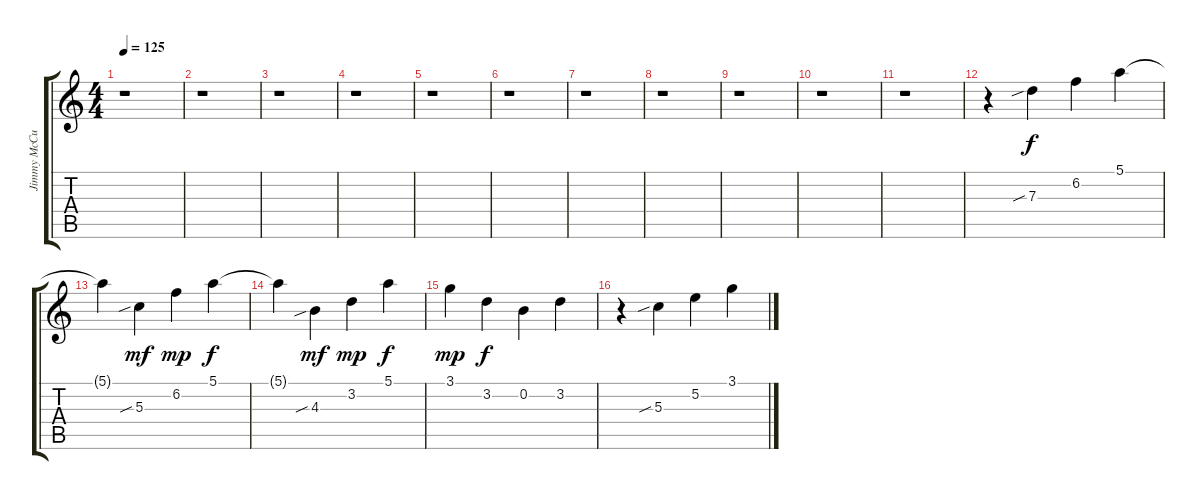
\track ("Jimmy McCulloch" "Jimmy McCu") {instrument distortionguitar}
\staff {score tabs}
\tuning (E4 B3 G3 D3 A2 E2) {hide}
\ts (4 4)
\tempo 125
\clef g2
\ks c
r.1{dy f} |
r.1 |
r.1 |
r.1 |
r.1 |
r.1 |
r.1 |
r.1 |
r.1 |
r.1 |
r.1 |
r.4 7.3{sib}.4 6.2.4 5.1.4 |
5.1{t}.4 5.3{sib}.4{dy mf} 6.2.4{dy mp} 5.1.4{dy f} |
5.1{t}.4 4.3{sib}.4{dy mf} 3.2.4{dy mp} 5.1.4{dy f} |
3.1.4{dy mp} 3.2.4{dy f} 0.2.4 3.2.4 |
r.4 5.3{sib}.4 5.2.4 3.1.4
